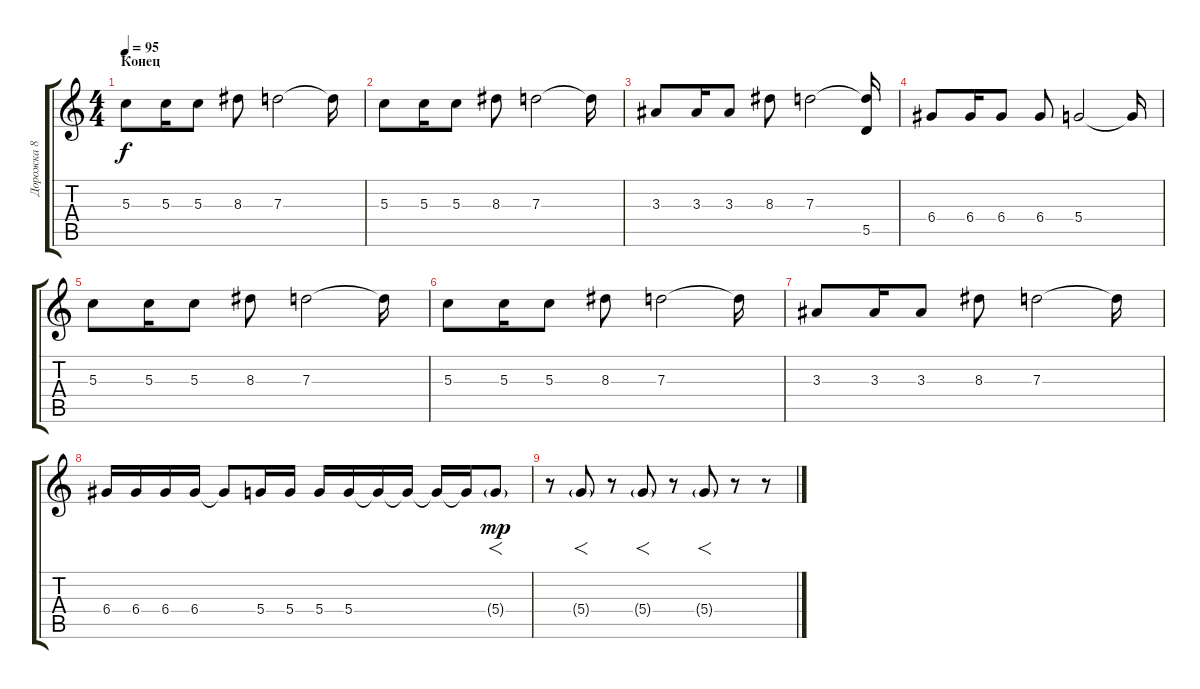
\track ("Дорожка 8" "Дорожка 8") {instrument overdrivenguitar}
\staff {score tabs}
\tuning (E4 B3 G3 D3 A2 D2) {hide}
\ts (4 4)
\section ("" "Конец")
\tempo 95
\clef g2
\ks c
5.3.8{dy f} 5.3.16 5.3.8 8.3.8 7.3.2 7.3{t}.16 |
5.3.8 5.3.16 5.3.8 8.3.8 7.3.2 7.3{t}.16 |
3.3.8 3.3.16 3.3.8 8.3.8 7.3.2 (7.3{t} 5.5{t}).16 |
6.4.8 6.4.16 6.4.8 6.4.8 5.4.2 5.4{t}.16 |
5.3.8 5.3.16 5.3.8 8.3.8 7.3.2 7.3{t}.16 |
5.3.8 5.3.16 5.3.8 8.3.8 7.3.2 7.3{t}.16 |
3.3.8 3.3.16 3.3.8 8.3.8 7.3.2 7.3{t}.16 |
6.4.16 6.4.16 6.4.16 6.4.16 6.4{t}.8 5.4.16 5.4.16 5.4.16 5.4.16 5.4{t}.16 5.4{t}.16 5.4{t}.16 5.4{t}.16 5.4{g}.8{f dy mp volume 9} |
r.8 5.4{g}.8{f volume 7} r.8 5.4{g}.8{f volume 5} r.8 5.4{g}.8{f volume 3} r.8 r.8
